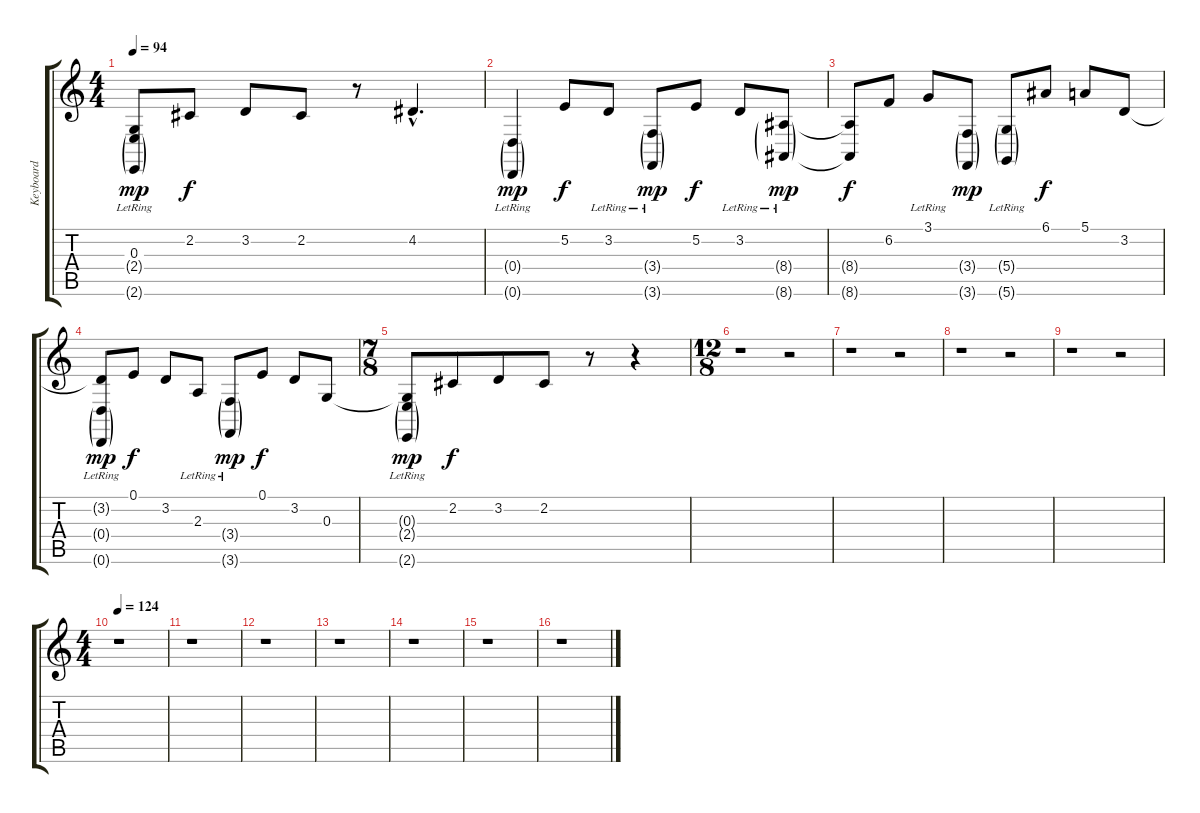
\track ("Keyboard" "Keyboard") {instrument stringensemble1}
\staff {score tabs}
\tuning (E4 B3 G3 D3 A2 D2) {hide}
\ts (4 4)
\tempo 94
\clef g2
\ks c
(0.3{t} 2.4{g lr} 2.6{g lr}).8{dy mp} 2.2.8{dy f} 3.2.8 2.2.8 r.8 4.2{hac}.4{d} |
(0.4{g lr} 0.6{g lr}).4{dy mp} 5.2.8{dy f} 3.2{lr}.8 (3.4{g lr} 3.6{g lr}).8{dy mp} 5.2.8{dy f} 3.2{lr}.8 (8.4{g lr} 8.6{g lr}).8{dy mp} |
(8.4{t} 8.6{t}).8{dy f} 6.2.8 3.1{lr}.8 (3.4{g} 3.6{g}).8{dy mp} (5.4{g lr} 5.6{g lr}).8 6.1.8{dy f} 5.1.8 3.2.8 |
(3.2{t} 0.4{g lr} 0.6{g lr}).8{dy mp} 0.1.8{dy f} 3.2.8 2.3{lr}.8 (3.4{g lr} 3.6{g lr}).8{dy mp} 0.1.8{dy f} 3.2.8 0.3.8 |
\ts (7 8)
(0.3{t} 2.4{g lr} 2.6{g lr}).8{dy mp} 2.2.8{dy f} 3.2.8 2.2.8 r.8 r.4 |
\ts (12 8)
r.1 r.2 |
r.1 r.2 |
r.1 r.2 |
r.1 r.2 |
\ts (4 4)
\tempo 124
r.1 |
r.1 |
r.1 |
r.1 |
r.1 |
r.1 |
r.1
